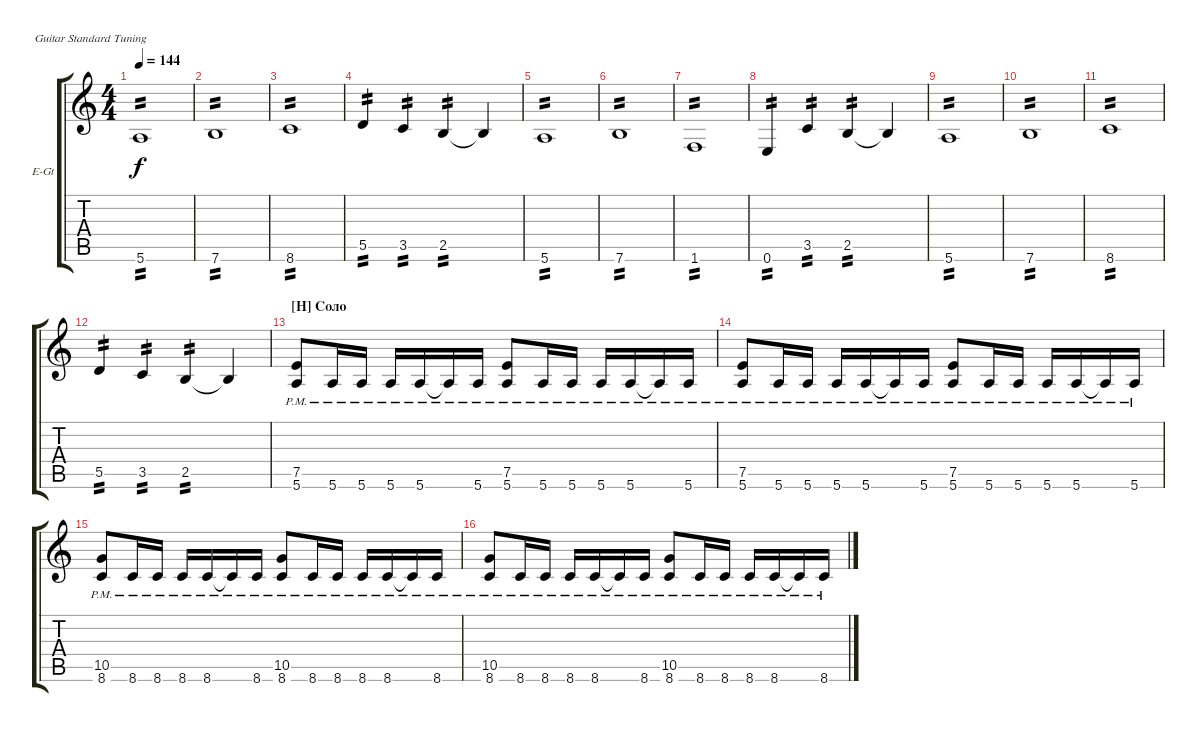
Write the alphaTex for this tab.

\defaultSystemsLayout 4
\bracketExtendMode groupsimilarinstruments
\firstSystemTrackNameOrientation horizontal
\otherSystemsTrackNameOrientation horizontal
\track ("Guitar Rythm (Renegat)" "E-Gt") {instrument distortionguitar}
\staff {score tabs}
\tuning (E4 B3 G3 D3 A2 E2)
\ts (4 4)
\tempo 144
\clef g2
\ks c
5.6.1{tp 2 dy f} |
7.6.1{tp 2} |
8.6.1{tp 2} |
5.5.4{tp 2} 3.5.4{tp 2} 2.5.4{tp 2} 2.5{t}.4 |
5.6.1{tp 2} |
7.6.1{tp 2} |
1.6.1{tp 2} |
0.6.4{tp 2} 3.5.4{tp 2} 2.5.4{tp 2} 2.5{t}.4 |
5.6.1{tp 2} |
7.6.1{tp 2} |
8.6.1{tp 2} |
5.5.4{tp 2} 3.5.4{tp 2} 2.5.4{tp 2} 2.5{t}.4 |
\section ("H" "Соло")
(5.6{pm} 7.5{pm}).8 5.6{pm}.16 5.6{pm}.16 5.6{pm}.16 5.6{pm}.16 5.6{pm t}.16 5.6{pm}.16 (5.6{pm} 7.5{pm}).8 5.6{pm}.16 5.6{pm}.16 5.6{pm}.16 5.6{pm}.16 5.6{pm t}.16 5.6{pm}.16 |
(5.6{pm} 7.5{pm}).8 5.6{pm}.16 5.6{pm}.16 5.6{pm}.16 5.6{pm}.16 5.6{pm t}.16 5.6{pm}.16 (5.6{pm} 7.5{pm}).8 5.6{pm}.16 5.6{pm}.16 5.6{pm}.16 5.6{pm}.16 5.6{pm t}.16 5.6{pm}.16 |
(8.6{pm} 10.5{pm}).8 8.6{pm}.16 8.6{pm}.16 8.6{pm}.16 8.6{pm}.16 8.6{pm t}.16 8.6{pm}.16 (8.6{pm} 10.5{pm}).8 8.6{pm}.16 8.6{pm}.16 8.6{pm}.16 8.6{pm}.16 8.6{pm t}.16 8.6{pm}.16 |
(8.6{pm} 10.5{pm}).8 8.6{pm}.16 8.6{pm}.16 8.6{pm}.16 8.6{pm}.16 8.6{pm t}.16 8.6{pm}.16 (8.6{pm} 10.5{pm}).8 8.6{pm}.16 8.6{pm}.16 8.6{pm}.16 8.6{pm}.16 8.6{pm t}.16 8.6{pm}.16
